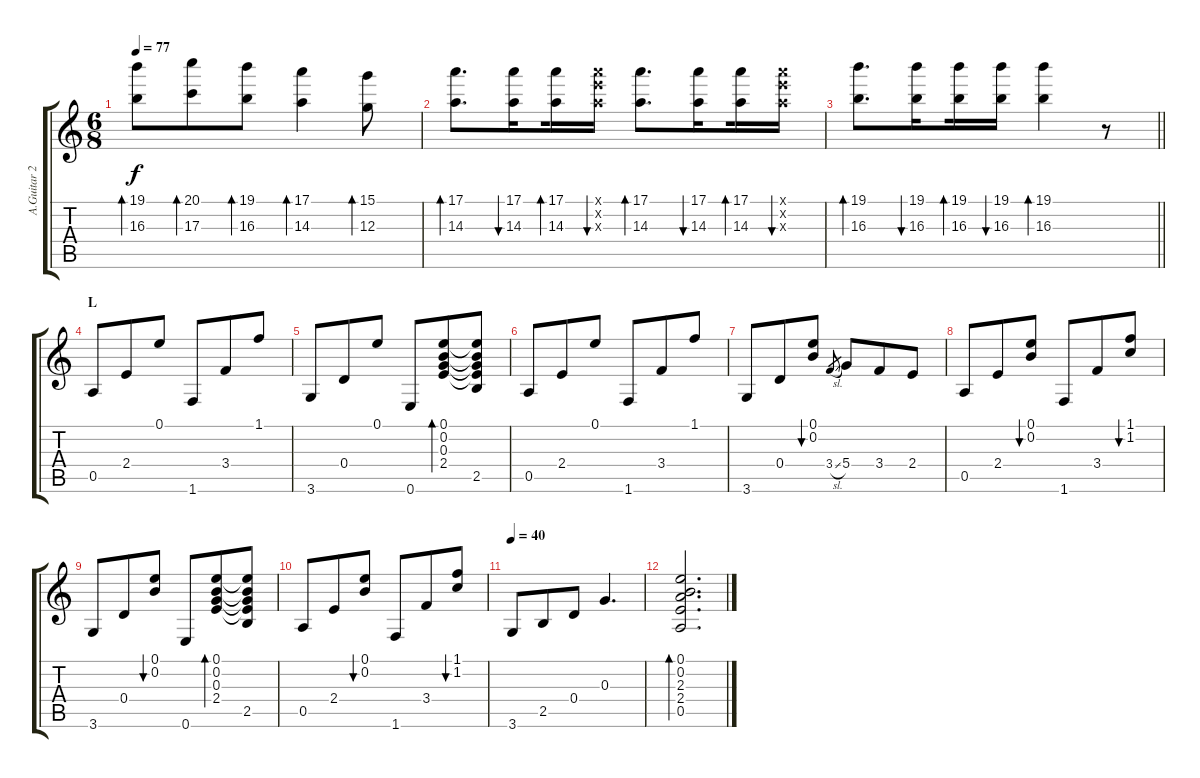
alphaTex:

\track ("A.Guitar 2" "A.Guitar 2") {instrument acousticguitarsteel}
\staff {score tabs}
\tuning (E4 B3 G3 D3 A2 E2) {hide}
\ts (6 8)
\tempo 77
\clef g2
\ks c
(19.1 16.3).8{bd 30 dy f} (20.1 17.3).8{bd 30} (19.1 16.3).8{bd 30} (17.1 14.3).4{bd 30} (15.1 12.3).8{bd 30} |
(17.1 14.3).8{d bd 30} (17.1 14.3).16{bu 30 beam splitsecondary} (17.1 14.3).16{bd 30} (17.1{x} 17.2{x} 14.3{x}).16{bu 30} (17.1 14.3).8{d bd 30} (17.1 14.3).16{bu 30 beam splitsecondary} (17.1 14.3).16{bd 30} (17.1{x} 17.2{x} 14.3{x}).16{bu 30} |
\barLineRight lightlight
(19.1 16.3).8{d bd 30} (19.1 16.3).16{bu 30 beam splitsecondary} (19.1 16.3).16{bd 30} (19.1 16.3).16{bu 30} (19.1 16.3).4{bd 30} r.8 |
\section ("" "L")
0.5.8 2.4.8 0.1.8 1.6.8 3.4.8 1.1.8 |
3.6.8 0.4.8 0.1.8 0.6.8 (0.1 0.2 0.3 2.4).8{bd 120} (0.1{t} 0.2{t} 0.3{t} 2.4{t} 2.5).8 |
0.5.8 2.4.8 0.1.8 1.6.8 3.4.8 1.1.8 |
3.6.8 0.4.8 (0.1 0.2).8{bu 30} 3.4{sl}.8{gr} 5.4.8 3.4.8 2.4.8 |
0.5.8 2.4.8 (0.1 0.2).8{bu 30} 1.6.8 3.4.8 (1.1 1.2).8{bu 30} |
3.6.8 0.4.8 (0.1 0.2).8{bu 30} 0.6.8 (0.1 0.2 0.3 2.4).8{bd 120} (0.1{t} 0.2{t} 0.3{t} 2.4{t} 2.5).8 |
0.5.8 2.4.8 (0.1 0.2).8{bu 30} 1.6.8 3.4.8 (1.1 1.2).8{bu 30} |
\tempo 40
3.6.8 2.5.8 0.4.8 0.3.4{d} |
(0.1 0.2 2.3 2.4 0.5).2{d bd 120}
